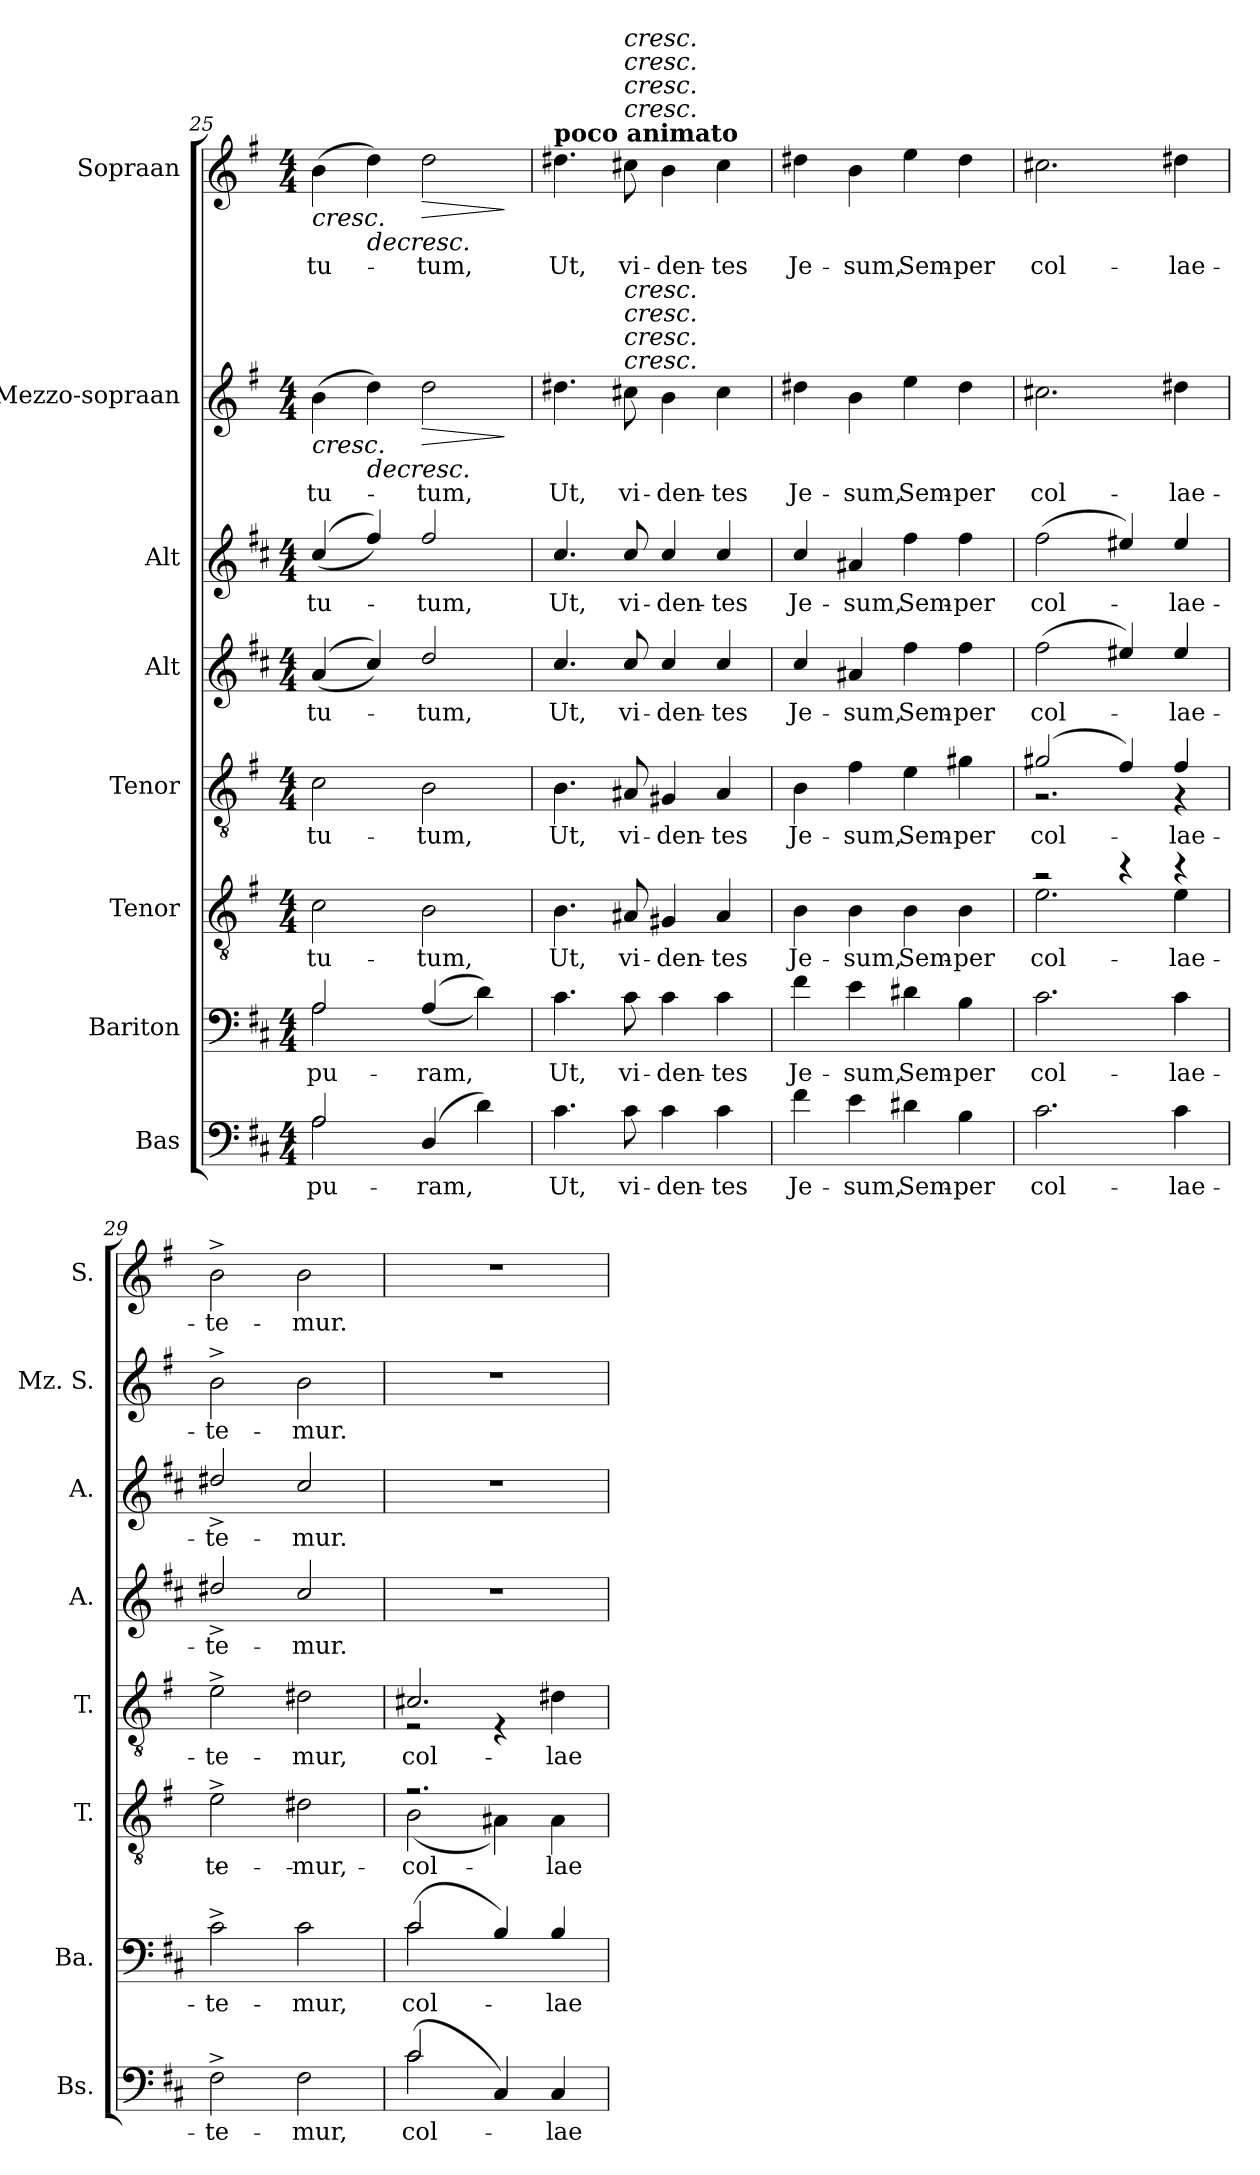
**kern	**text	**kern	**text	**kern	**text	**kern	**text	**kern	**text	**kern	**text	**kern	**text	**dynam	**kern	**text	**dynam
*part8	*part8	*part7	*part7	*part6	*part6	*part5	*part5	*part4	*part4	*part3	*part3	*part2	*part2	*part2	*part1	*part1	*part1
*staff8	*staff8	*staff7	*staff7	*staff6	*staff6	*staff5	*staff5	*staff4	*staff4	*staff3	*staff3	*staff2	*staff2	*staff2	*staff1	*staff1	*staff1
*I"Bas	*	*I"Bariton	*	*I"Tenor	*	*I"Tenor	*	*I"Alt	*	*I"Alt	*	*I"Mezzo-sopraan	*	*	*I"Sopraan	*	*
*I'Bs.	*	*I'Ba.	*	*I'T.	*	*I'T.	*	*I'A.	*	*I'A.	*	*I'Mz. S.	*	*	*I'S.	*	*
!!LO:PB:g=z
*clefF4	*	*clefF4	*	*clefGv2	*	*clefGv2	*	*clefG2	*	*clefG2	*	*clefG2	*	*	*clefG2	*	*
*ITrd4c7	*	*ITrd4c7	*	*	*	*	*	*ITrd4c7	*	*ITrd4c7	*	*	*	*	*	*	*
*k[f#]	*	*k[f#]	*	*k[f#]	*	*k[f#]	*	*k[f#]	*	*k[f#]	*	*k[f#]	*	*	*k[f#]	*	*
*M4/4	*	*M4/4	*	*M4/4	*	*M4/4	*	*M4/4	*	*M4/4	*	*M4/4	*	*	*M4/4	*	*
=25	=25	=25	=25	=25	=25	=25	=25	=25	=25	=25	=25	=25	=25	=25	=25	=25	=25
*^	*	*^	*	*	*	*	*	*	*	*	*	*	*	*	*	*	*
!	!	!	!	!	!	!	!	!	!	!	!	!	!	!	!	!LO:HP:b	!	!	!LO:HP:b
2D\	2D/	pu-	2D\	2D/	pu-	2c\	tu-	2c\	tu-	((4d/	tu-	((4f#/	tu-	(>4b\	tu-	<	(>4b\	tu-	<
!	!	!	!	!	!	!	!	!	!	!	!	!	!	!	!	!LO:HP:b	!	!	!
!	!	!	!	!	!	!	!	!	!	!	!	!	!	!	!	!LO:HP:n=1:b	!	!	!
!	!	!	!	!	!	!	!	!	!	!	!	!	!	!	!	!LO:HP:n=1:b	!	!	!LO:HP:b
!	!	!	!	!	!	!	!	!	!	!	!	!	!	!	!	!	!	!	!LO:HP:n=1:b
!	!	!	!	!	!	!	!	!	!	!	!	!	!	!	!	!	!	!	!LO:HP:n=1:b
.	.	.	.	.	.	.	.	.	.	4f#/))	.	4b/))	.	4dd\)	.	> > >	4dd\)	.	> > >
!	!	!	!	!	!	!	!	!	!	!	!	!	!	!	!	!LO:HP:n=1:b	!	!	!LO:HP:n=1:b
(>4GG/	2ryy	-ram,	(>(>4D/	2ryy	-ram,	2B\	-tum,	2B\	-tum,	2g/	-tum,	2b/	-tum,	2dd\	-tum,	[ >	2dd\	-tum,	[ >
4G\)	.	.	4G\))	.	.	.	.	.	.	.	.	.	.	.	.	.	.	.	.
*v	*v	*	*	*	*	*	*	*	*	*	*	*	*	*	*	*	*	*	*
*	*	*v	*v	*	*	*	*	*	*	*	*	*	*	*	*	*	*	*
.	.	.	.	.	.	.	.	.	.	.	.	.	.	]	.	.	]
=26	=26	=26	=26	=26	=26	=26	=26	=26	=26	=26	=26	=26	=26	=26	=26	=26	=26
!	!	!	!	!	!	!	!	!	!	!	!	!	!	!	!LO:TX:a:B:t=poco animato	!	!
4.F#\	Ut,	4.F#\	Ut,	4.B\	Ut,	4.B\	Ut,	4.f#/	Ut,	4.f#/	Ut,	4.dd#X\	Ut,	.	4.dd#X\	Ut,	.
!	!	!	!	!	!	!	!	!	!	!	!	!	!	!	!LO:TX:a:i:t=cresc.	!	!
!	!	!	!	!	!	!	!	!	!	!	!	!	!	!	!LO:TX:a:i:t=cresc.	!	!
!	!	!	!	!	!	!	!	!	!	!	!	!	!	!	!LO:TX:a:i:t=cresc.	!	!
!	!	!	!	!	!	!	!	!	!	!	!	!	!	!	!LO:TX:a:i:t=cresc.	!	!
!	!	!	!	!	!	!	!	!	!	!	!	!LO:TX:a:i:t=cresc.	!	!	!	!	!
!	!	!	!	!	!	!	!	!	!	!	!	!LO:TX:a:i:t=cresc.	!	!	!	!	!
!	!	!	!	!	!	!	!	!	!	!	!	!LO:TX:a:i:t=cresc.	!	!	!	!	!
!	!	!	!	!	!	!	!	!	!	!	!	!LO:TX:a:i:t=cresc.	!	!	!	!	!
8F#\	vi-	8F#\	vi-	8A#X/	vi-	8A#X/	vi-	8f#/	vi-	8f#/	vi-	8cc#X\	vi-	]	8cc#X\	vi-	]
4F#\	-den-	4F#\	-den-	4G#X/	-den-	4G#X/	-den-	4f#/	-den-	4f#/	-den-	4b\	-den-	]	4b\	-den-	]
4F#\	-tes	4F#\	-tes	4A#/	-tes	4A#/	-tes	4f#/	-tes	4f#/	-tes	4cc#\	-tes	.	4cc#\	-tes	.
=27	=27	=27	=27	=27	=27	=27	=27	=27	=27	=27	=27	=27	=27	=27	=27	=27	=27
4B\	Je-	4B\	Je-	4B\	Je-	4B\	Je-	4f#/	Je-	4f#/	Je-	4dd#X\	Je-	.	4dd#X\	Je-	.
4A\	-sum,	4A\	-sum,	4B\	-sum,	4f#\	-sum,	4d#X/	-sum,	4d#X/	-sum,	4b\	-sum,	.	4b\	-sum,	.
4G#X\	Sem-	4G#X\	Sem-	4B\	Sem-	4e\	Sem-	4b\	Sem-	4b\	Sem-	4ee\	Sem-	.	4ee\	Sem-	.
4E\	-per	4E\	-per	4B\	-per	4g#X\	-per	4b\	-per	4b\	-per	4dd#\	-per	.	4dd#\	-per	.
=28	=28	=28	=28	=28	=28	=28	=28	=28	=28	=28	=28	=28	=28	=28	=28	=28	=28
*	*	*	*	*^	*	*^	*	*	*	*	*	*	*	*	*	*	*
2.F#\	col-	2.F#\	col-	2r	2.e\	-col-	(>2g#X/	2.r	col-	(>2b\	col-	(>2b\	col-	2.cc#X\	col-	.	2.cc#X\	col-	.
.	.	.	.	4r	.	.	4f#/)	.	.	4a#X/)	.	4a#X/)	.	.	.	.	.	.	.
4F#\	-lae-	4F#\	-lae-	4r	4e\	-lae-	4f#/	4r	-lae-	4a#/	-lae-	4a#/	-lae-	4dd#X\	-lae-	.	4dd#X\	-lae-	.
*	*	*	*	*v	*v	*	*	*	*	*	*	*	*	*	*	*	*	*	*
*	*	*	*	*	*	*v	*v	*	*	*	*	*	*	*	*	*	*	*
=29	=29	=29	=29	=29	=29	=29	=29	=29	=29	=29	=29	=29	=29	=29	=29	=29	=29
2BB^\	-te-	2F#^\	-te-	2e^\	-te-	2e^\	-te-	2g#X^/	-te-	2g#X^/	-te-	2b^\	-te-	.	2b^\	-te-	.
2BB\	-mur,	2F#\	-mur,	2d#X\	-mur,	2d#X\	-mur,	2f#/	-mur.	2f#/	-mur.	2b\	-mur.	.	2b\	-mur.	.
!!LO:PB:g=z
=30	=30	=30	=30	=30	=30	=30	=30	=30	=30	=30	=30	=30	=30	=30	=30	=30	=30
*^	*	*^	*	*^	*	*^	*	*	*	*	*	*	*	*	*	*	*
(2F#\	2F#/	col-	(2F#\	2F#/	col-	2.r	(2B\	-col-	2.c#X/	2r	col-	1r	.	1r	.	1r	.	.	1r	.	.
(4FF#/)	2ryy	.	(4E/)	2ryy	.	.	4A#X\)	.	.	4r	.	.	.	.	.	.	.	.	.	.	.
4FF#/	.	-lae-	4E/	.	-lae-	4A#\	4ryy	-lae-	4d#X\	4ryy	-lae-	.	.	.	.	.	.	.	.	.	.
*v	*v	*	*	*	*	*v	*v	*	*v	*v	*	*	*	*	*	*	*	*	*	*	*
*	*	*v	*v	*	*	*	*	*	*	*	*	*	*	*	*	*	*	*
.	.	.	.	.	.	.	.	.	.	.	.	.	.	]	.	.	]
=	=	=	=	=	=	=	=	=	=	=	=	=	=	=	=	=	=
*-	*-	*-	*-	*-	*-	*-	*-	*-	*-	*-	*-	*-	*-	*-	*-	*-	*-
